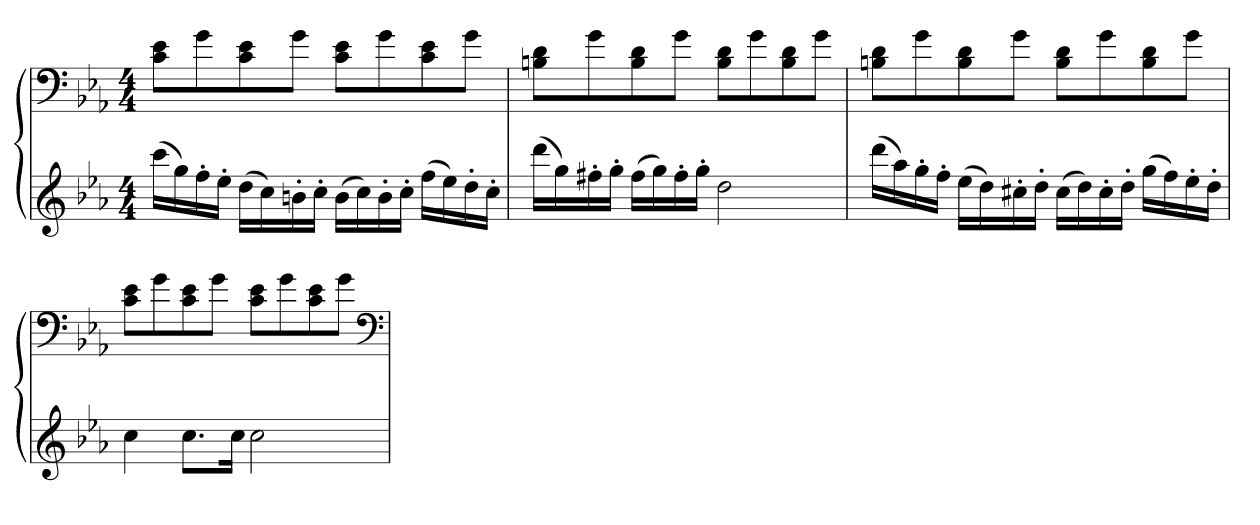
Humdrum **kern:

**kern	**kern
*part1	*part1
*staff2	*staff1
*clefG2	*clefF4
*k[b-e-a-]	*k[b-e-a-]
*c:	*c:
*M4/4	*M4/4
=	=
(16cccLL	8c 8e-L
16gg)	.
16ff'	8g
16ee-'JJ	.
(16ddLL	8c 8e-
16cc)	.
16bn'	8gJ
16cc'JJ	.
(16bLL	8c 8e-L
16cc)	.
16b'	8g
16cc'JJ	.
(16ffLL	8c 8e-
16ee-)	.
16dd'	8gJ
16cc'JJ	.
=	=
(16dddLL	8Bn 8dL
16gg)	.
16ff#X'	8g
16gg'JJ	.
(16ff#LL	8B 8d
16gg)	.
16ff#'	8gJ
16gg'JJ	.
2dd	8B 8dL
.	8g
.	8B 8d
.	8gJ
=	=
(16dddLL	8Bn 8dL
16aa-)	.
16gg'	8g
16ff'JJ	.
(16ee-LL	8B 8d
16dd)	.
16cc#X'	8gJ
16dd'JJ	.
(16cc#LL	8B 8dL
16dd)	.
16cc#'	8g
16dd'JJ	.
(16ggLL	8B 8d
16ff)	.
16ee-'	8gJ
16dd'JJ	.
=	=
4cc	8c 8e-L
.	8g
8.ccL	8c 8e-
.	8gJ
16ccJk	.
2cc	8c 8e-L
.	8g
.	8c 8e-
.	8gJ
*	*clefF4
=	=
*-	*-
